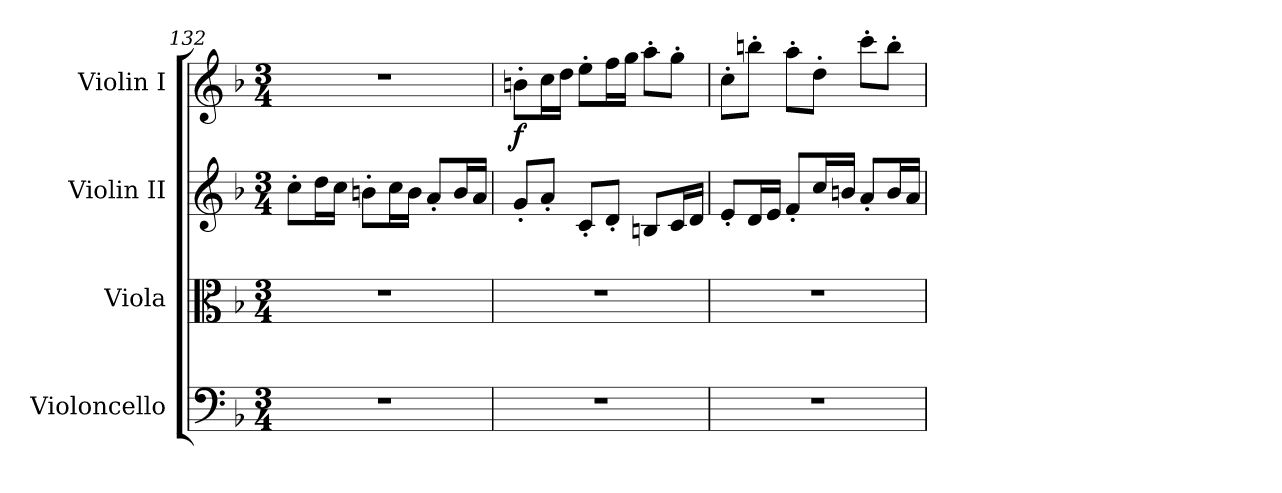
**kern	**kern	**kern	**kern	**dynam
*part4	*part3	*part2	*part1	*part1
*staff4	*staff3	*staff2	*staff1	*staff1
*I"Violoncello	*I"Viola	*I"Violin II	*I"Violin I	*
*I'Vc	*I'Vla	*I'Vln	*I'Vln	*
*clefF4	*clefC3	*clefG2	*clefG2	*
*k[b-]	*k[b-]	*k[b-]	*k[b-]	*
*M3/4	*M3/4	*M3/4	*M3/4	*
=132	=132	=132	=132	=132
2.r	2.r	8cc'\L	2.r	.
.	.	16dd\L	.	.
.	.	16cc\JJ	.	.
.	.	8bn'\L	.	.
.	.	16cc\L	.	.
.	.	16b\JJ	.	.
.	.	8a'/L	.	.
.	.	16b/L	.	.
.	.	16a/JJ	.	.
=133	=133	=133	=133	=133
!	!	!	!	!LO:DY:b
2.r	2.r	8g'/L	8bn'\L	f
.	.	8a'/J	16cc\L	.
.	.	.	16dd\JJ	.
.	.	8c'/L	8ee'\L	.
.	.	8d'/J	16ff\L	.
.	.	.	16gg\JJ	.
.	.	8Bn/L	8aa'\L	.
.	.	16c/L	8gg'\J	.
.	.	16d/JJ	.	.
!!LO:LB:g=z
=134	=134	=134	=134	=134
2.r	2.r	8e'/L	8cc'\L	.
.	.	16d/L	8bbn'\J	.
.	.	16e/JJ	.	.
.	.	8f'/L	8aa'\L	.
.	.	16cc/L	8dd'\J	.
.	.	16bn/JJ	.	.
.	.	8a'/L	8ccc'\L	.
.	.	16b/L	8bb'\J	.
.	.	16a/JJ	.	.
=	=	=	=	=
*-	*-	*-	*-	*-
